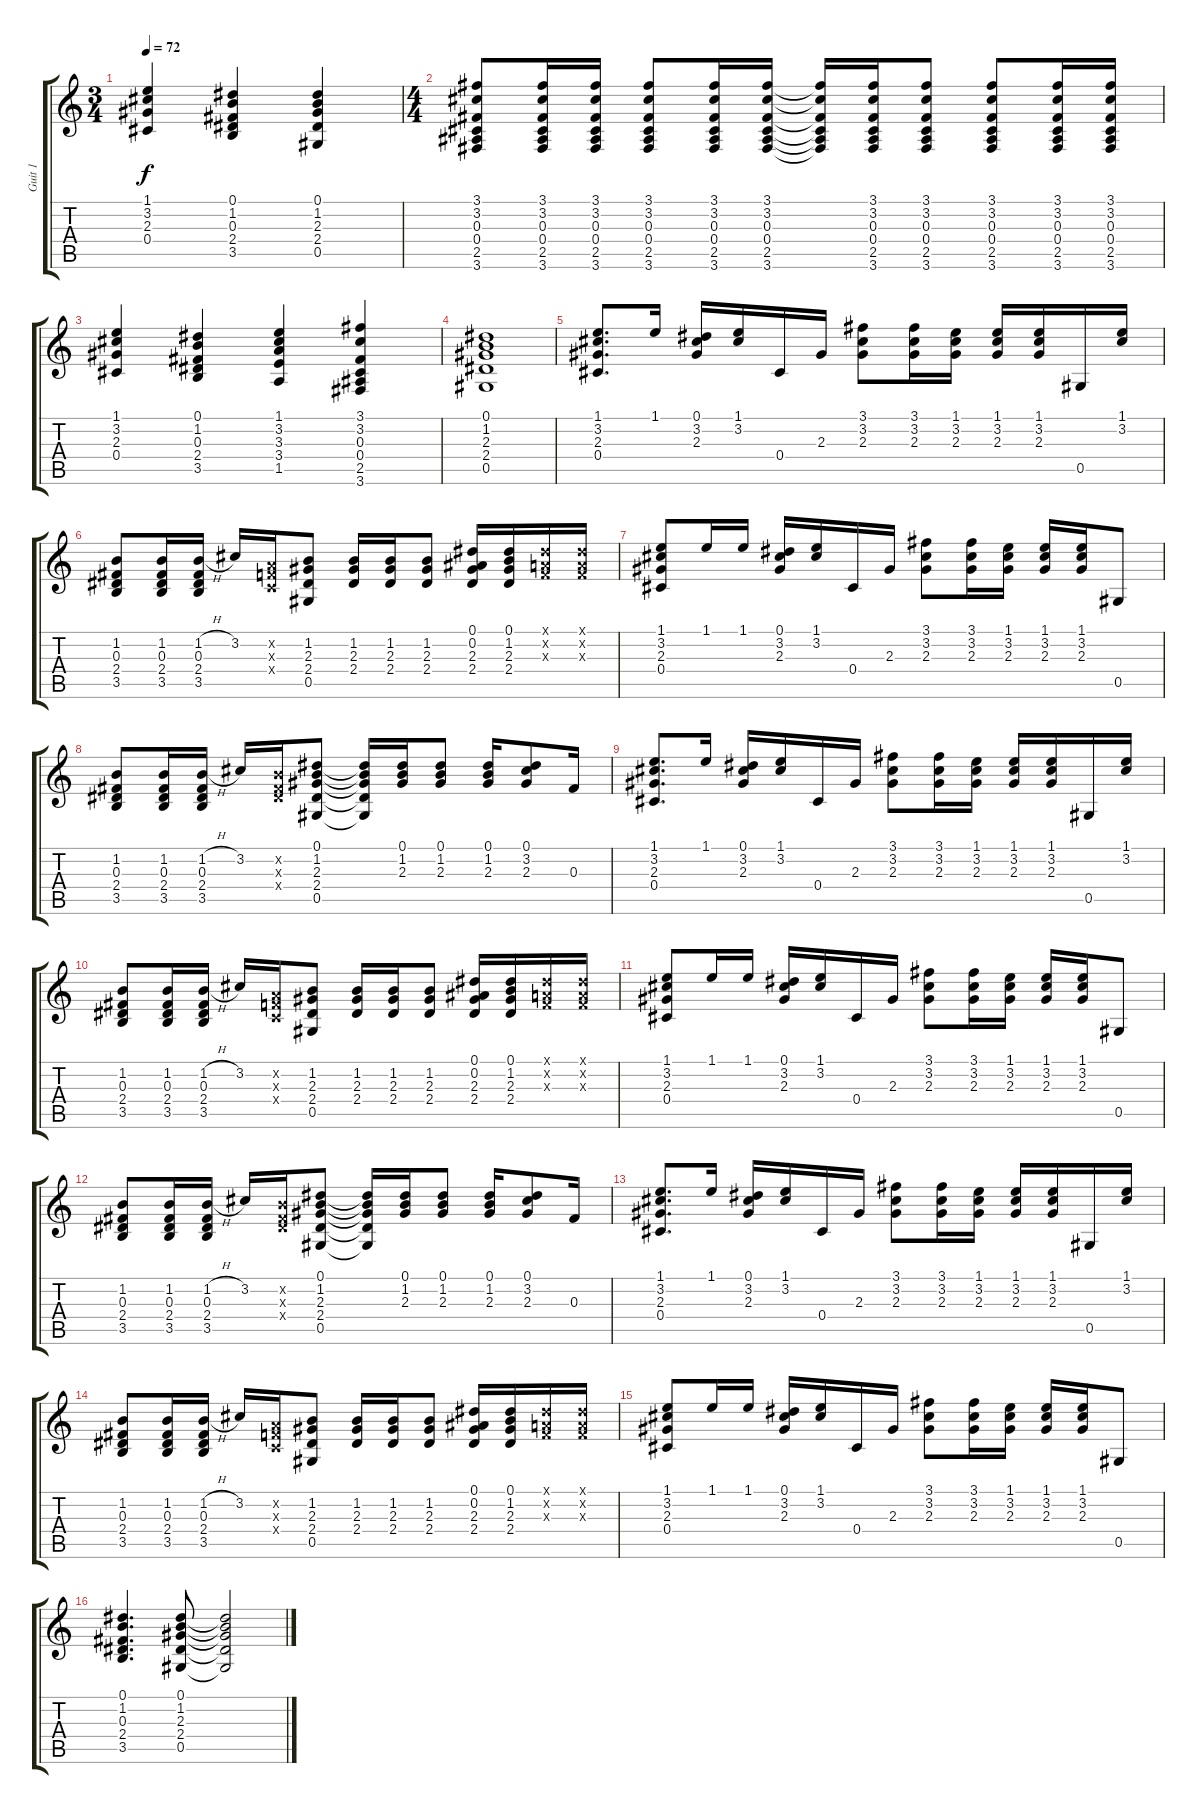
\track ("Guit 1" "Guit 1") {instrument acousticguitarsteel}
\staff {score tabs}
\tuning (Eb4 Bb3 Gb3 Db3 Ab2 Eb2) {hide}
\ts (3 4)
\tempo 72
\clef g2
\ks c
(1.1 3.2 2.3 0.4).4{dy f} (0.1 1.2 0.3 2.4 3.5).4 (0.1 1.2 2.3 2.4 0.5).4 |
\ts (4 4)
(3.1 3.2 0.3 0.4 2.5 3.6).8 (3.1 3.2 0.3 0.4 2.5 3.6).16 (3.1 3.2 0.3 0.4 2.5 3.6).16 (3.1 3.2 0.3 0.4 2.5 3.6).8 (3.1 3.2 0.3 0.4 2.5 3.6).16 (3.1 3.2 0.3 0.4 2.5 3.6).16 (3.1{t} 3.2{t} 0.3{t} 0.4{t} 2.5{t} 3.6{t}).16 (3.1 3.2 0.3 0.4 2.5 3.6).16 (3.1 3.2 0.3 0.4 2.5 3.6).8 (3.1 3.2 0.3 0.4 2.5 3.6).8 (3.1 3.2 0.3 0.4 2.5 3.6).16 (3.1 3.2 0.3 0.4 2.5 3.6).16 |
(1.1 3.2 2.3 0.4).4 (0.1 1.2 0.3 2.4 3.5).4 (1.1 3.2 3.3 3.4 1.5).4 (3.1 3.2 0.3 0.4 2.5 3.6).4 |
(0.1 1.2 2.3 2.4 0.5).1 |
(1.1 3.2 2.3 0.4).8{d} 1.1.16 (0.1 3.2 2.3).16 (1.1 3.2).16 0.4.16 2.3.16 (3.1 3.2 2.3).8 (3.1 3.2 2.3).16 (1.1 3.2 2.3).16 (1.1 3.2 2.3).16 (1.1 3.2 2.3).16 0.5.16 (1.1 3.2).16 |
(1.2 0.3 2.4 3.5).8 (1.2 0.3 2.4 3.5).16 (1.2{h} 0.3 2.4 3.5).16 3.2.16 (-1.2{x} -1.3{x} -1.4{x}).16 (1.2 2.3 2.4 0.5).8 (1.2 2.3 2.4).16 (1.2 2.3 2.4).16 (1.2 2.3 2.4).8 (0.1 0.2 2.3 2.4).16 (0.1 1.2 2.3 2.4).16 (0.1{x} -1.2{x} -1.3{x}).16 (0.1{x} -1.2{x} -1.3{x}).16 |
(1.1 3.2 2.3 0.4).8 1.1.16 1.1.16 (0.1 3.2 2.3).16 (1.1 3.2).16 0.4.16 2.3.16 (3.1 3.2 2.3).8 (3.1 3.2 2.3).16 (1.1 3.2 2.3).16 (1.1 3.2 2.3).16 (1.1 3.2 2.3).16 0.5.8 |
(1.2 0.3 2.4 3.5).8 (1.2 0.3 2.4 3.5).16 (1.2{h} 0.3 2.4 3.5).16 3.2.16 (1.2{x} 0.3{x} 2.4{x}).16 (0.1 1.2 2.3 2.4 0.5).8 (0.1{t} 1.2{t} 2.3{t} 2.4{t} 0.5{t}).16 (0.1 1.2 2.3).16 (0.1 1.2 2.3).8 (0.1 1.2 2.3).16 (0.1 3.2 2.3).8 0.3.16 |
(1.1 3.2 2.3 0.4).8{d} 1.1.16 (0.1 3.2 2.3).16 (1.1 3.2).16 0.4.16 2.3.16 (3.1 3.2 2.3).8 (3.1 3.2 2.3).16 (1.1 3.2 2.3).16 (1.1 3.2 2.3).16 (1.1 3.2 2.3).16 0.5.16 (1.1 3.2).16 |
(1.2 0.3 2.4 3.5).8 (1.2 0.3 2.4 3.5).16 (1.2{h} 0.3 2.4 3.5).16 3.2.16 (-1.2{x} -1.3{x} -1.4{x}).16 (1.2 2.3 2.4 0.5).8 (1.2 2.3 2.4).16 (1.2 2.3 2.4).16 (1.2 2.3 2.4).8 (0.1 0.2 2.3 2.4).16 (0.1 1.2 2.3 2.4).16 (0.1{x} -1.2{x} -1.3{x}).16 (0.1{x} -1.2{x} -1.3{x}).16 |
(1.1 3.2 2.3 0.4).8 1.1.16 1.1.16 (0.1 3.2 2.3).16 (1.1 3.2).16 0.4.16 2.3.16 (3.1 3.2 2.3).8 (3.1 3.2 2.3).16 (1.1 3.2 2.3).16 (1.1 3.2 2.3).16 (1.1 3.2 2.3).16 0.5.8 |
(1.2 0.3 2.4 3.5).8 (1.2 0.3 2.4 3.5).16 (1.2{h} 0.3 2.4 3.5).16 3.2.16 (1.2{x} 0.3{x} 2.4{x}).16 (0.1 1.2 2.3 2.4 0.5).8 (0.1{t} 1.2{t} 2.3{t} 2.4{t} 0.5{t}).16 (0.1 1.2 2.3).16 (0.1 1.2 2.3).8 (0.1 1.2 2.3).16 (0.1 3.2 2.3).8 0.3.16 |
(1.1 3.2 2.3 0.4).8{d} 1.1.16 (0.1 3.2 2.3).16 (1.1 3.2).16 0.4.16 2.3.16 (3.1 3.2 2.3).8 (3.1 3.2 2.3).16 (1.1 3.2 2.3).16 (1.1 3.2 2.3).16 (1.1 3.2 2.3).16 0.5.16 (1.1 3.2).16 |
(1.2 0.3 2.4 3.5).8 (1.2 0.3 2.4 3.5).16 (1.2{h} 0.3 2.4 3.5).16 3.2.16 (-1.2{x} -1.3{x} -1.4{x}).16 (1.2 2.3 2.4 0.5).8 (1.2 2.3 2.4).16 (1.2 2.3 2.4).16 (1.2 2.3 2.4).8 (0.1 0.2 2.3 2.4).16 (0.1 1.2 2.3 2.4).16 (0.1{x} -1.2{x} -1.3{x}).16 (0.1{x} -1.2{x} -1.3{x}).16 |
(1.1 3.2 2.3 0.4).8 1.1.16 1.1.16 (0.1 3.2 2.3).16 (1.1 3.2).16 0.4.16 2.3.16 (3.1 3.2 2.3).8 (3.1 3.2 2.3).16 (1.1 3.2 2.3).16 (1.1 3.2 2.3).16 (1.1 3.2 2.3).16 0.5.8 |
(0.1 1.2 0.3 2.4 3.5).4{d} (0.1 1.2 2.3 2.4 0.5).8 (0.1{t} 1.2{t} 2.3{t} 2.4{t} 0.5{t}).2
